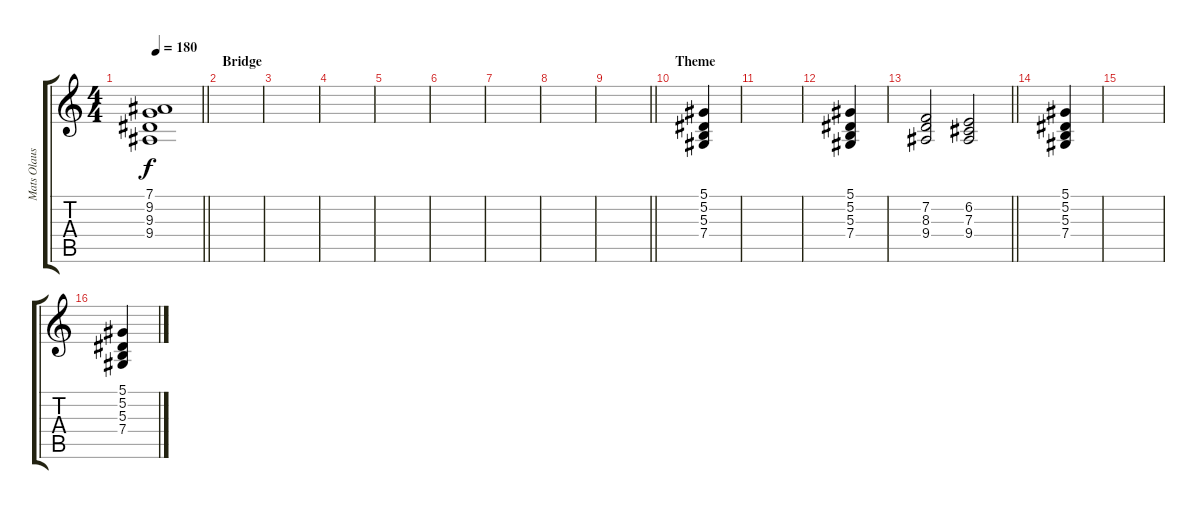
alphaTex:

\track ("Mats Olausson" "Mats Olaus") {instrument choiraahs}
\staff {score tabs}
\tuning (Eb4 Bb3 Gb3 Db3 Ab2 Eb2) {hide}
\ts (4 4)
\tempo 180
\clef g2
\barLineRight lightlight
\ks c
(7.1{t} 9.2{t} 9.3{t} 9.4{t}).1{dy f} |
\section ("" "Bridge")
|
|
|
|
|
|
|
\barLineRight lightlight
|
\section ("" "Theme")
(5.1 5.2 5.3 7.4).4 |
|
(5.1 5.2 5.3 7.4).4 |
\barLineRight lightlight
(7.2 8.3 9.4).2 (6.2 7.3 9.4).2 |
(5.1 5.2 5.3 7.4).4 |
|
(5.1 5.2 5.3 7.4).4
